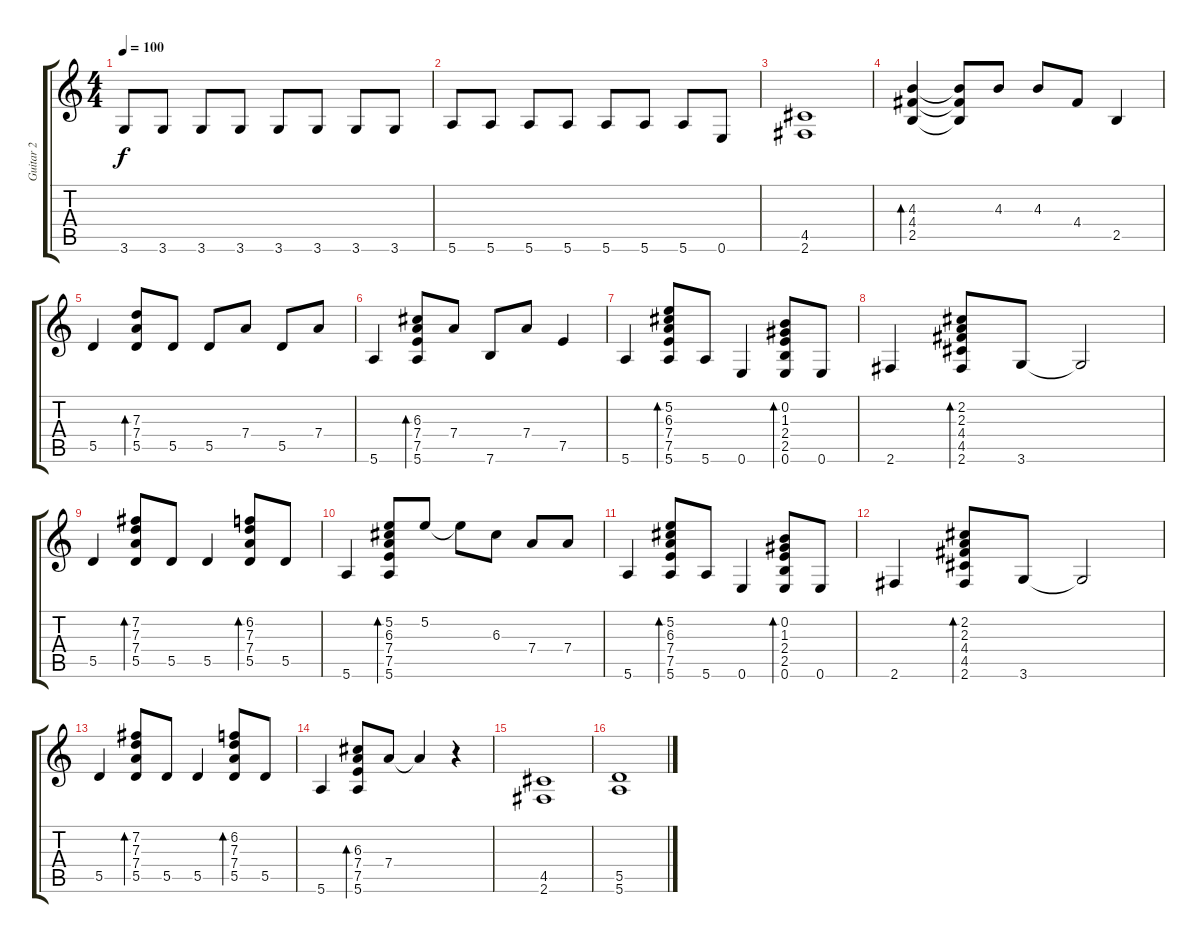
\track ("Guitar 2" "Guitar 2") {instrument acousticguitarsteel}
\staff {score tabs}
\tuning (E4 B3 G3 D3 A2 E2) {hide}
\ts (4 4)
\tempo 100
\clef g2
\ks c
3.6.8{dy f} 3.6.8 3.6.8 3.6.8 3.6.8 3.6.8 3.6.8 3.6.8 |
5.6.8 5.6.8 5.6.8 5.6.8 5.6.8 5.6.8 5.6.8 0.6.8 |
(4.5 2.6).1 |
(4.3 4.4 2.5).4{bd 60} (4.3{t} 4.4{t} 2.5{t}).8 4.3.8 4.3.8 4.4.8 2.5.4 |
5.5.4 (7.3 7.4 5.5).8{bd 60} 5.5.8 5.5.8 7.4.8 5.5.8 7.4.8 |
5.6.4 (6.3 7.4 7.5 5.6).8{bd 60} 7.4.8 7.6.8 7.4.8 7.5.4 |
5.6.4 (5.2 6.3 7.4 7.5 5.6).8{bd 60} 5.6.8 0.6.4 (0.2 1.3 2.4 2.5 0.6).8{bd 60} 0.6.8 |
2.6.4 (2.2 2.3 4.4 4.5 2.6).8{bd 60} 3.6.8 3.6{t}.2 |
5.5.4 (7.2 7.3 7.4 5.5).8{bd 60} 5.5.8 5.5.4 (6.2 7.3 7.4 5.5).8{bd 60} 5.5.8 |
5.6.4 (5.2 6.3 7.4 7.5 5.6).8{bd 60} 5.2.8 5.2{t}.8 6.3.8 7.4.8 7.4.8 |
5.6.4 (5.2 6.3 7.4 7.5 5.6).8{bd 60} 5.6.8 0.6.4 (0.2 1.3 2.4 2.5 0.6).8{bd 60} 0.6.8 |
2.6.4 (2.2 2.3 4.4 4.5 2.6).8{bd 60} 3.6.8 3.6{t}.2 |
5.5.4 (7.2 7.3 7.4 5.5).8{bd 60} 5.5.8 5.5.4 (6.2 7.3 7.4 5.5).8{bd 60} 5.5.8 |
5.6.4 (6.3 7.4 7.5 5.6).8{bd 60} 7.4.8 7.4{t}.4 r.4 |
(4.5 2.6).1 |
(5.5 5.6).1
